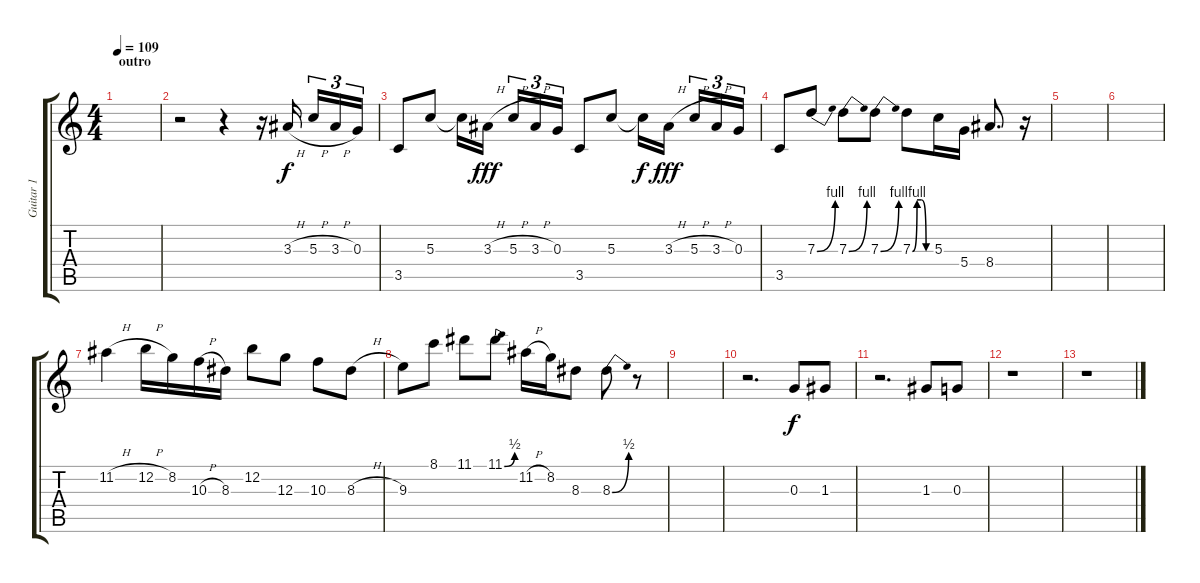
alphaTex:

\track ("Guitar 1" "Guitar 1") {instrument distortionguitar}
\staff {score tabs}
\tuning (E4 B3 G3 D3 A2 E2) {hide}
\ts (4 4)
\section ("" "outro")
\tempo 109
\clef g2
\ks c
|
r.2 r.4 r.16 3.3{h}.16{beam splitsecondary} 5.3{h}.16{tu (3 2)} 3.3{h}.16{tu (3 2)} 0.3.16{tu (3 2)} |
3.5.8 5.3.8 5.3{t}.16{dy f} 3.3{h}.16{dy fff beam splitsecondary} 5.3{h}.16{tu (3 2)} 3.3{h}.16{tu (3 2)} 0.3.16{tu (3 2)} 3.5.8 5.3.8 5.3{t}.16{dy f} 3.3{h}.16{dy fff beam splitsecondary} 5.3{h}.16{tu (3 2)} 3.3{h}.16{tu (3 2)} 0.3.16{tu (3 2)} |
3.5.8 7.3{be (bend 0 0 60 4)}.8 7.3{be (bend 0 0 60 4)}.8 7.3{be (bend 0 0 60 4)}.8 7.3{be (custom 0 0 15 4 30 4 45 0 60 0)}.8 5.3.16 5.4.16 8.4.8{d} r.16 |
|
|
11.2{h}.4 12.2{h}.16 8.2.16 10.3{h}.16 8.3.16 12.2.8 12.3.8 10.3.8 8.3{h}.8 |
9.3.8 8.1.8 11.1.8 11.1{be (bend 0 0 60 2)}.8 11.2{h}.16 8.2.16 8.3.8 8.3{be (bend 0 0 60 2)}.8 r.8 |
|
r.2{d} 0.3.8{dy f} 1.3.8 |
r.2{d} 1.3.8 0.3.8 |
r.1 |
r.1
